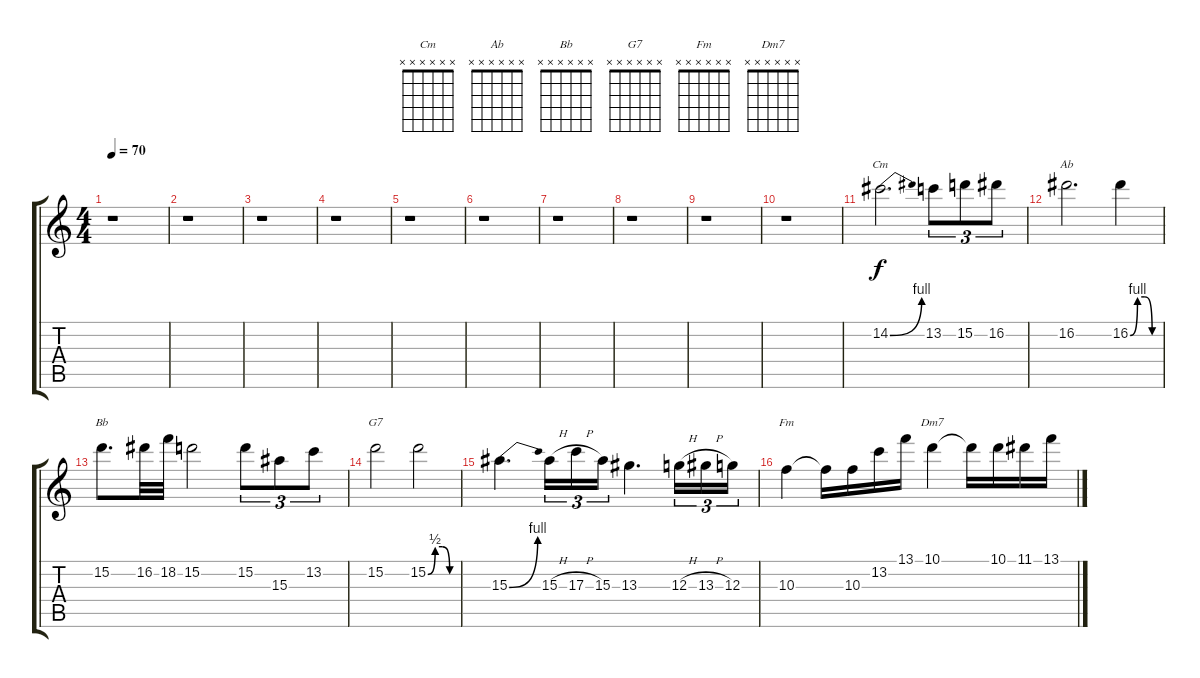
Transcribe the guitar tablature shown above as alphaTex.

\track "" {instrument overdrivenguitar}
\staff {score tabs}
\tuning (E4 B3 G3 D3 A2 E2) {hide}
\chord ("Cm" x x x x x x)
\chord ("Ab" x x x x x x)
\chord ("Bb" x x x x x x)
\chord ("G7" x x x x x x)
\chord ("Fm" x x x x x x)
\chord ("Dm7" x x x x x x)
\ts (4 4)
\tempo 70
\clef g2
\ks c
r.1{dy f instrument overdrivenguitar} |
r.1 |
r.1 |
r.1 |
r.1 |
r.1 |
r.1 |
r.1 |
r.1 |
r.1 |
14.2{be (bend 0 0 60 4)}.2{d ch "Cm" txt ""} 13.2.8{tu (3 2)} 15.2.8{tu (3 2)} 16.2.8{tu (3 2)} |
16.2.2{d ch "Ab"} 16.2{be (custom 0 0 15 4 30 4 45 0 60 0)}.4 |
15.2.8{d ch "Bb"} 16.2.32 18.2.32 15.2.2 15.2.8{tu (3 2)} 15.3.8{tu (3 2)} 13.2.8{tu (3 2)} |
15.2.2{ch "G7"} 15.2{be (custom 0 0 15 2 30 2 45 0 60 0)}.2 |
15.3{be (bend 0 0 60 4)}.4{d} 15.3{h}.16{tu (3 2)} 17.3{h}.16{tu (3 2)} 15.3.16{tu (3 2)} 13.3.4{d} 12.3{h}.16{tu (3 2)} 13.3{h}.16{tu (3 2)} 12.3.16{tu (3 2)} |
10.3.4{ch "Fm"} 10.3{t}.16 10.3.16 13.2.16 13.1.16 10.1.4{ch "Dm7"} 10.1{t}.16 10.1.16 11.1.16 13.1.16
